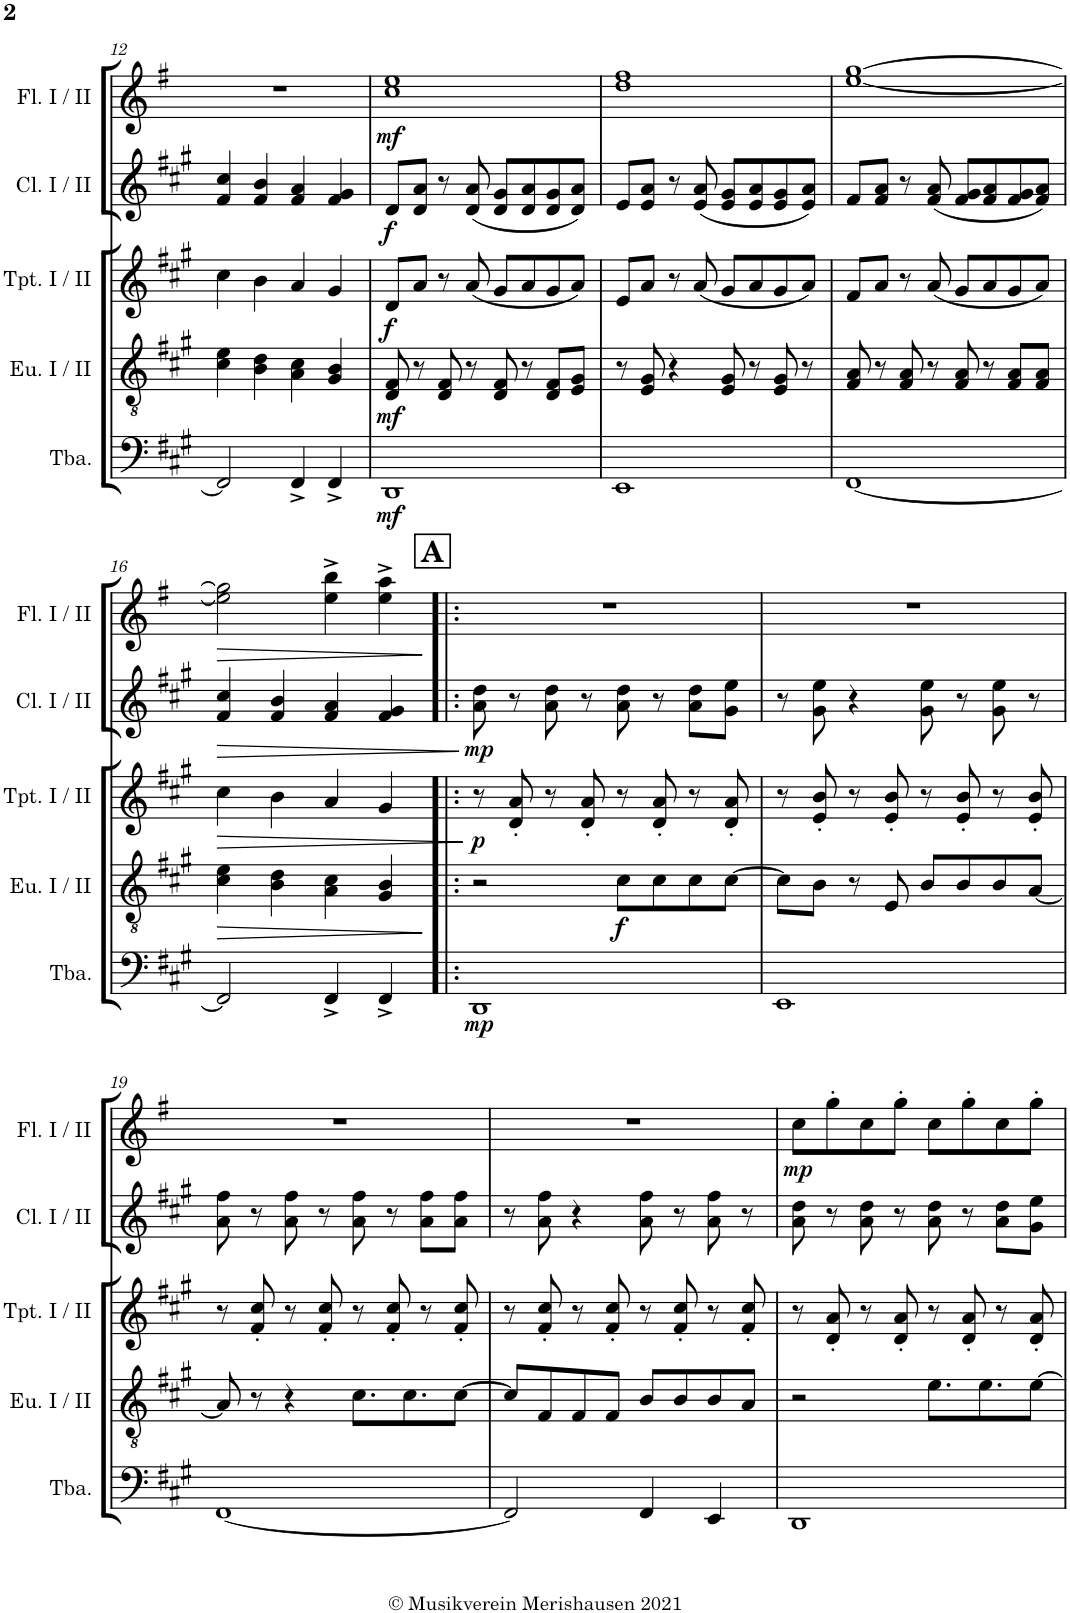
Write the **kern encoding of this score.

**kern	**dynam	**kern	**dynam	**kern	**dynam	**kern	**dynam	**kern	**dynam
*part5	*part5	*part4	*part4	*part3	*part3	*part2	*part2	*part1	*part1
*staff5	*staff5	*staff4	*staff4	*staff3	*staff3	*staff2	*staff2	*staff1	*staff1
*I"Tuba	*	*I"Bb Euphonium I / II	*	*I"Bb Trumpet I / II	*	*I"Bb Clarinet I / II	*	*I"Flute I / II	*
*I'Tba.	*	*I'Eu. I / II	*	*I'Tpt. I / II	*	*I'Cl. I / II	*	*I'Fl. I / II	*
!!LO:PB:g=z
*clefF4	*	*clefGv2	*	*clefG2	*	*clefG2	*	*clefG2	*
*Trd1c2	*	*Trd1c2	*	*Trd1c2	*	*Trd1c2	*	*	*
*k[f#c#g#]	*	*k[f#c#g#]	*	*k[f#c#g#]	*	*k[f#c#g#]	*	*k[f#]	*
*M4/4	*	*M4/4	*	*M4/4	*	*M4/4	*	*M4/4	*
=12	=12	=12	=12	=12	=12	=12	=12	=12	=12
2FF#/]	.	4c#\ 4e\	.	4cc#\	.	4f#/ 4cc#/	.	1r	.
.	.	4B\ 4d\	.	4b\	.	4f#/ 4b/	.	.	.
4FF#^/	.	4A\ 4c#\	.	4a/	.	4f#/ 4a/	.	.	.
4FF#^/	.	4G#/ 4B/	.	4g#/	.	4f#/ 4g#/	.	.	.
=13	=13	=13	=13	=13	=13	=13	=13	=13	=13
!	!LO:DY:b	!	!LO:DY:b	!	!LO:DY:b	!	!LO:DY:b	!	!LO:DY:b
1DD	mf	8D/ 8F#/	mf	8d/L	f	8d/L	f	1cc 1ee	mf
.	.	8r	.	8a/J	.	8d/ 8a/J	.	.	.
.	.	8D/ 8F#/	.	8r	.	8r	.	.	.
.	.	8r	.	(8a/	.	(8d/ 8a/	.	.	.
.	.	8D/ 8F#/	.	8g#/L	.	8d/ 8g#/L	.	.	.
.	.	8r	.	8a/	.	8d/ 8a/	.	.	.
.	.	8D/ 8F#/L	.	8g#/	.	8d/ 8g#/	.	.	.
.	.	8E/ 8G#/J	.	8a/J)	.	8d/ 8a/J)	.	.	.
=14	=14	=14	=14	=14	=14	=14	=14	=14	=14
1EE	.	8r	.	8e/L	.	8e/L	.	1dd 1ff#	.
.	.	8E/ 8G#/	.	8a/J	.	8e/ 8a/J	.	.	.
.	.	4r	.	8r	.	8r	.	.	.
.	.	.	.	(8a/	.	(8e/ 8a/	.	.	.
.	.	8E/ 8G#/	.	8g#/L	.	8e/ 8g#/L	.	.	.
.	.	8r	.	8a/	.	8e/ 8a/	.	.	.
.	.	8E/ 8G#/	.	8g#/	.	8e/ 8g#/	.	.	.
.	.	8r	.	8a/J)	.	8e/ 8a/J)	.	.	.
=15	=15	=15	=15	=15	=15	=15	=15	=15	=15
[1FF#	.	8F#/ 8A/	.	8f#/L	.	8f#/L	.	[1ee [1gg	.
.	.	8r	.	8a/J	.	8f#/ 8a/J	.	.	.
.	.	8F#/ 8A/	.	8r	.	8r	.	.	.
.	.	8r	.	(8a/	.	(8f#/ 8a/	.	.	.
.	.	8F#/ 8A/	.	8g#/L	.	8f#/ 8g#/L	.	.	.
.	.	8r	.	8a/	.	8f#/ 8a/	.	.	.
.	.	8F#/ 8A/L	.	8g#/	.	8f#/ 8g#/	.	.	.
.	.	8F#/ 8A/J	.	8a/J)	.	8f#/ 8a/J)	.	.	.
!!LO:LB:g=z
=16	=16	=16	=16	=16	=16	=16	=16	=16	=16
!	!	!	!LO:HP:b	!	!LO:HP:b	!	!LO:HP:b	!	!LO:HP:b
2FF#/]	.	4c#\ 4e\	>	4cc#\	>	4f#/ 4cc#/	>	2ee\] 2gg\]	>
.	.	4B\ 4d\	.	4b\	.	4f#/ 4b/	.	.	.
4FF#^/	.	4A\ 4c#\	.	4a/	.	4f#/ 4a/	.	4ee\^ 4bb\^	.
4FF#^/	.	4G#/ 4B/	.	4g#/	.	4f#/ 4g#/	.	4ee\^ 4aa\^	.
.	.	.	]	.	]	.	]	.	]
!!LO:REH:place=s1:a:B:cj:fs=14:t=A
=17!|:	=17!|:	=17!|:	=17!|:	=17!|:	=17!|:	=17!|:	=17!|:	=17!|:	=17!|:
!	!LO:DY:b	!	!	!	!LO:DY:b	!	!LO:DY:b	!	!
1DD	mp	2r	.	8r	p	8a\ 8dd\	mp	1r	.
.	.	.	.	8d/' 8a/'	.	8r	.	.	.
.	.	.	.	8r	.	8a\ 8dd\	.	.	.
.	.	.	.	8d/' 8a/'	.	8r	.	.	.
!	!	!	!LO:DY:b	!	!	!	!	!	!
.	.	8c#\L	f	8r	.	8a\ 8dd\	.	.	.
.	.	8c#\	.	8d/' 8a/'	.	8r	.	.	.
.	.	8c#\	.	8r	.	8a\ 8dd\L	.	.	.
.	.	[8c#\J	.	8d/' 8a/'	.	8g#\ 8ee\J	.	.	.
=18	=18	=18	=18	=18	=18	=18	=18	=18	=18
1EE	.	8c#\L]	.	8r	.	8r	.	1r	.
.	.	8B\J	.	8e/' 8b/'	.	8g#\ 8ee\	.	.	.
.	.	8r	.	8r	.	4r	.	.	.
.	.	8E/	.	8e/' 8b/'	.	.	.	.	.
.	.	8B/L	.	8r	.	8g#\ 8ee\	.	.	.
.	.	8B/	.	8e/' 8b/'	.	8r	.	.	.
.	.	8B/	.	8r	.	8g#\ 8ee\	.	.	.
.	.	[8A/J	.	8e/' 8b/'	.	8r	.	.	.
!!LO:LB:g=z
=19	=19	=19	=19	=19	=19	=19	=19	=19	=19
[1FF#	.	8A/]	.	8r	.	8a\ 8ff#\	.	1r	.
.	.	8r	.	8f#/' 8cc#/'	.	8r	.	.	.
.	.	4r	.	8r	.	8a\ 8ff#\	.	.	.
.	.	.	.	8f#/' 8cc#/'	.	8r	.	.	.
.	.	8.c#\L	.	8r	.	8a\ 8ff#\	.	.	.
.	.	.	.	8f#/' 8cc#/'	.	8r	.	.	.
.	.	8.c#\	.	.	.	.	.	.	.
.	.	.	.	8r	.	8a\ 8ff#\L	.	.	.
.	.	[8c#\J	.	8f#/' 8cc#/'	.	8a\ 8ff#\J	.	.	.
=20	=20	=20	=20	=20	=20	=20	=20	=20	=20
2FF#/]	.	8c#/L]	.	8r	.	8r	.	1r	.
.	.	8F#/	.	8f#/' 8cc#/'	.	8a\ 8ff#\	.	.	.
.	.	8F#/	.	8r	.	4r	.	.	.
.	.	8F#/J	.	8f#/' 8cc#/'	.	.	.	.	.
4FF#/	.	8B/L	.	8r	.	8a\ 8ff#\	.	.	.
.	.	8B/	.	8f#/' 8cc#/'	.	8r	.	.	.
4EE/	.	8B/	.	8r	.	8a\ 8ff#\	.	.	.
.	.	8A/J	.	8f#/' 8cc#/'	.	8r	.	.	.
=21	=21	=21	=21	=21	=21	=21	=21	=21	=21
!	!	!	!	!	!	!	!	!	!LO:DY:b
1DD	.	2r	.	8r	.	8a\ 8dd\	.	8cc\L	mp
.	.	.	.	8d/' 8a/'	.	8r	.	8gg'\	.
.	.	.	.	8r	.	8a\ 8dd\	.	8cc\	.
.	.	.	.	8d/' 8a/'	.	8r	.	8gg'\J	.
.	.	8.e\L	.	8r	.	8a\ 8dd\	.	8cc\L	.
.	.	.	.	8d/' 8a/'	.	8r	.	8gg'\	.
.	.	8.e\	.	.	.	.	.	.	.
.	.	.	.	8r	.	8a\ 8dd\L	.	8cc\	.
.	.	[8e\J	.	8d/' 8a/'	.	8g#\ 8ee\J	.	8gg'\J	.
=	=	=	=	=	=	=	=	=	=
*-	*-	*-	*-	*-	*-	*-	*-	*-	*-
